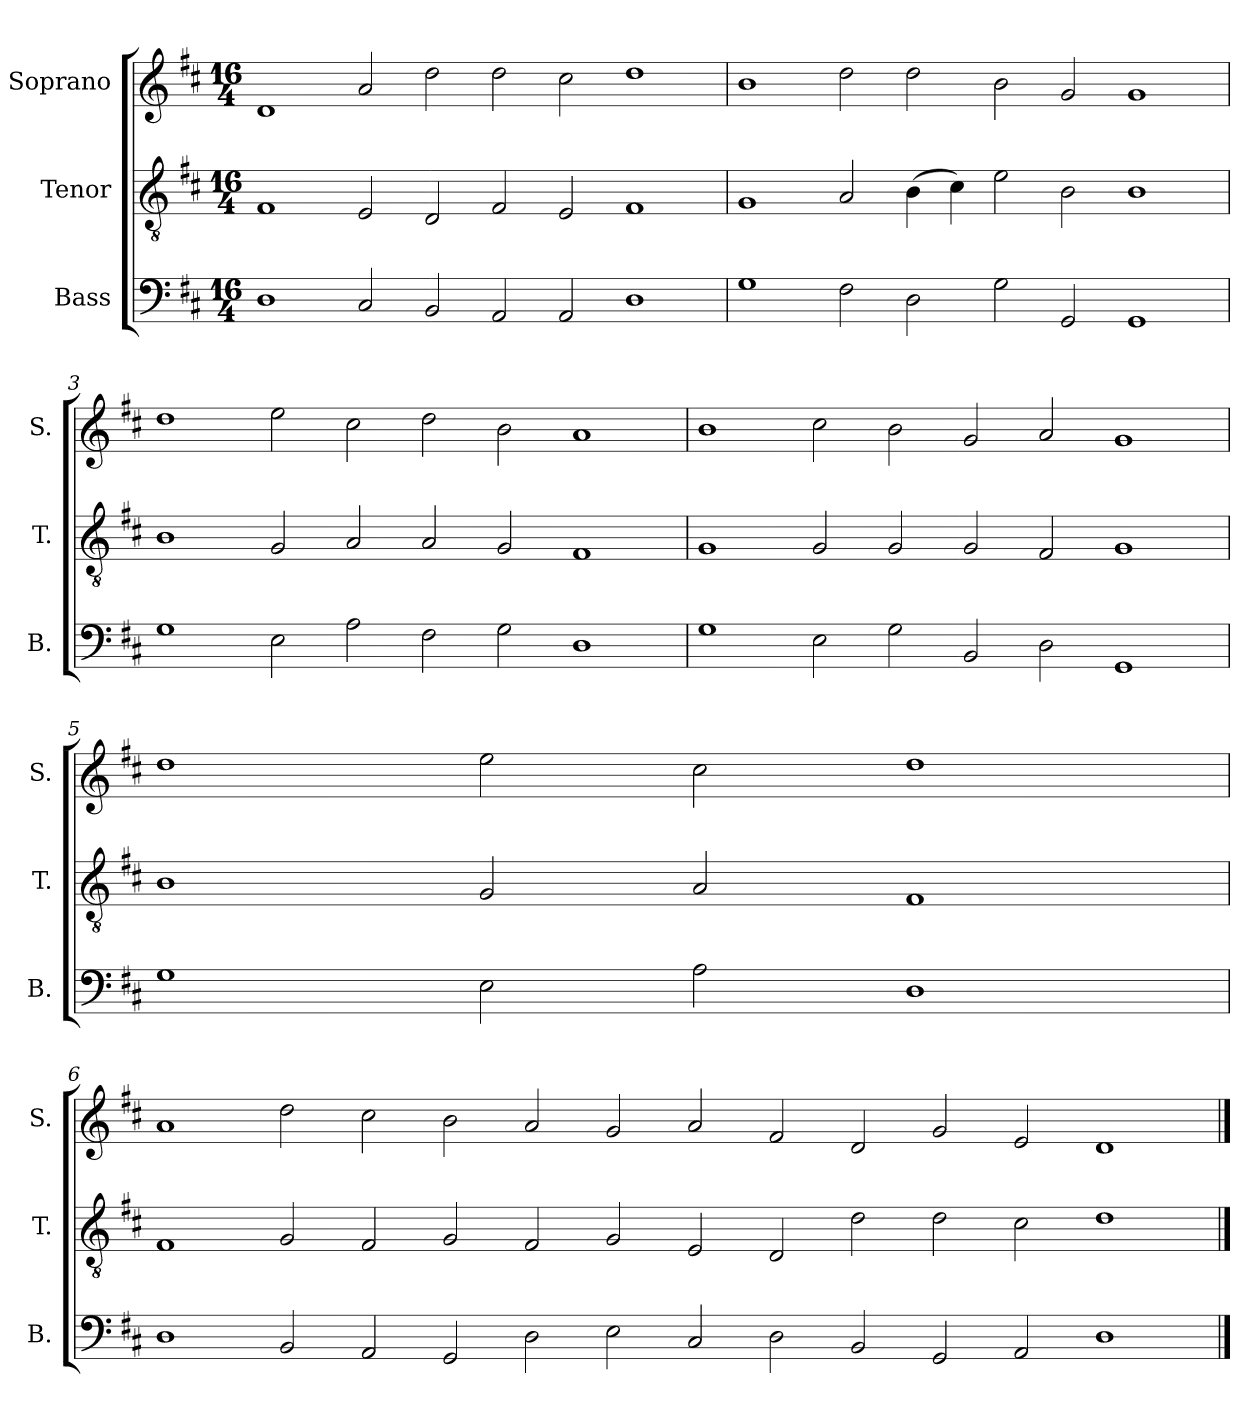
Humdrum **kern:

**kern	**kern	**kern
*part3	*part2	*part1
*staff3	*staff2	*staff1
*I"Bass	*I"Tenor	*I"Soprano
*I'B.	*I'T.	*I'S.
*clefF4	*clefGv2	*clefG2
*k[f#c#]	*k[f#c#]	*k[f#c#]
*D:	*D:	*D:
*M16/4	*M16/4	*M16/4
=1	=1	=1
1D	1F#	1d
2C#/	2E/	2a/
2BB/	2D/	2dd\
2AA/	2F#/	2dd\
2AA/	2E/	2cc#\
1D	1F#	1dd
=2	=2	=2
1G	1G	1b
2F#\	2A/	2dd\
2D\	(4B\	2dd\
.	4c#\)	.
2G\	2e\	2b\
2GG/	2B\	2g/
1GG	1B	1g
=3	=3	=3
1G	1B	1dd
2E\	2G/	2ee\
2A\	2A/	2cc#\
2F#\	2A/	2dd\
2G\	2G/	2b\
1D	1F#	1a
=4	=4	=4
1G	1G	1b
2E\	2G/	2cc#\
2G\	2G/	2b\
2BB/	2G/	2g/
2D\	2F#/	2a/
1GG	1G	1g
=5	=5	=5
1G	1B	1dd
2E\	2G/	2ee\
2A\	2A/	2cc#\
1D	1F#	1dd
!!LO:LB:g=z
=6	=6	=6
1D	1F#	1a
2BB/	2G/	2dd\
2AA/	2F#/	2cc#\
2GG/	2G/	2b\
2D\	2F#/	2a/
2E\	2G/	2g/
2C#/	2E/	2a/
2D\	2D/	2f#/
2BB/	2d\	2d/
2GG/	2d\	2g/
2AA/	2c#\	2e/
1D	1d	1d
==	==	==
*-	*-	*-
